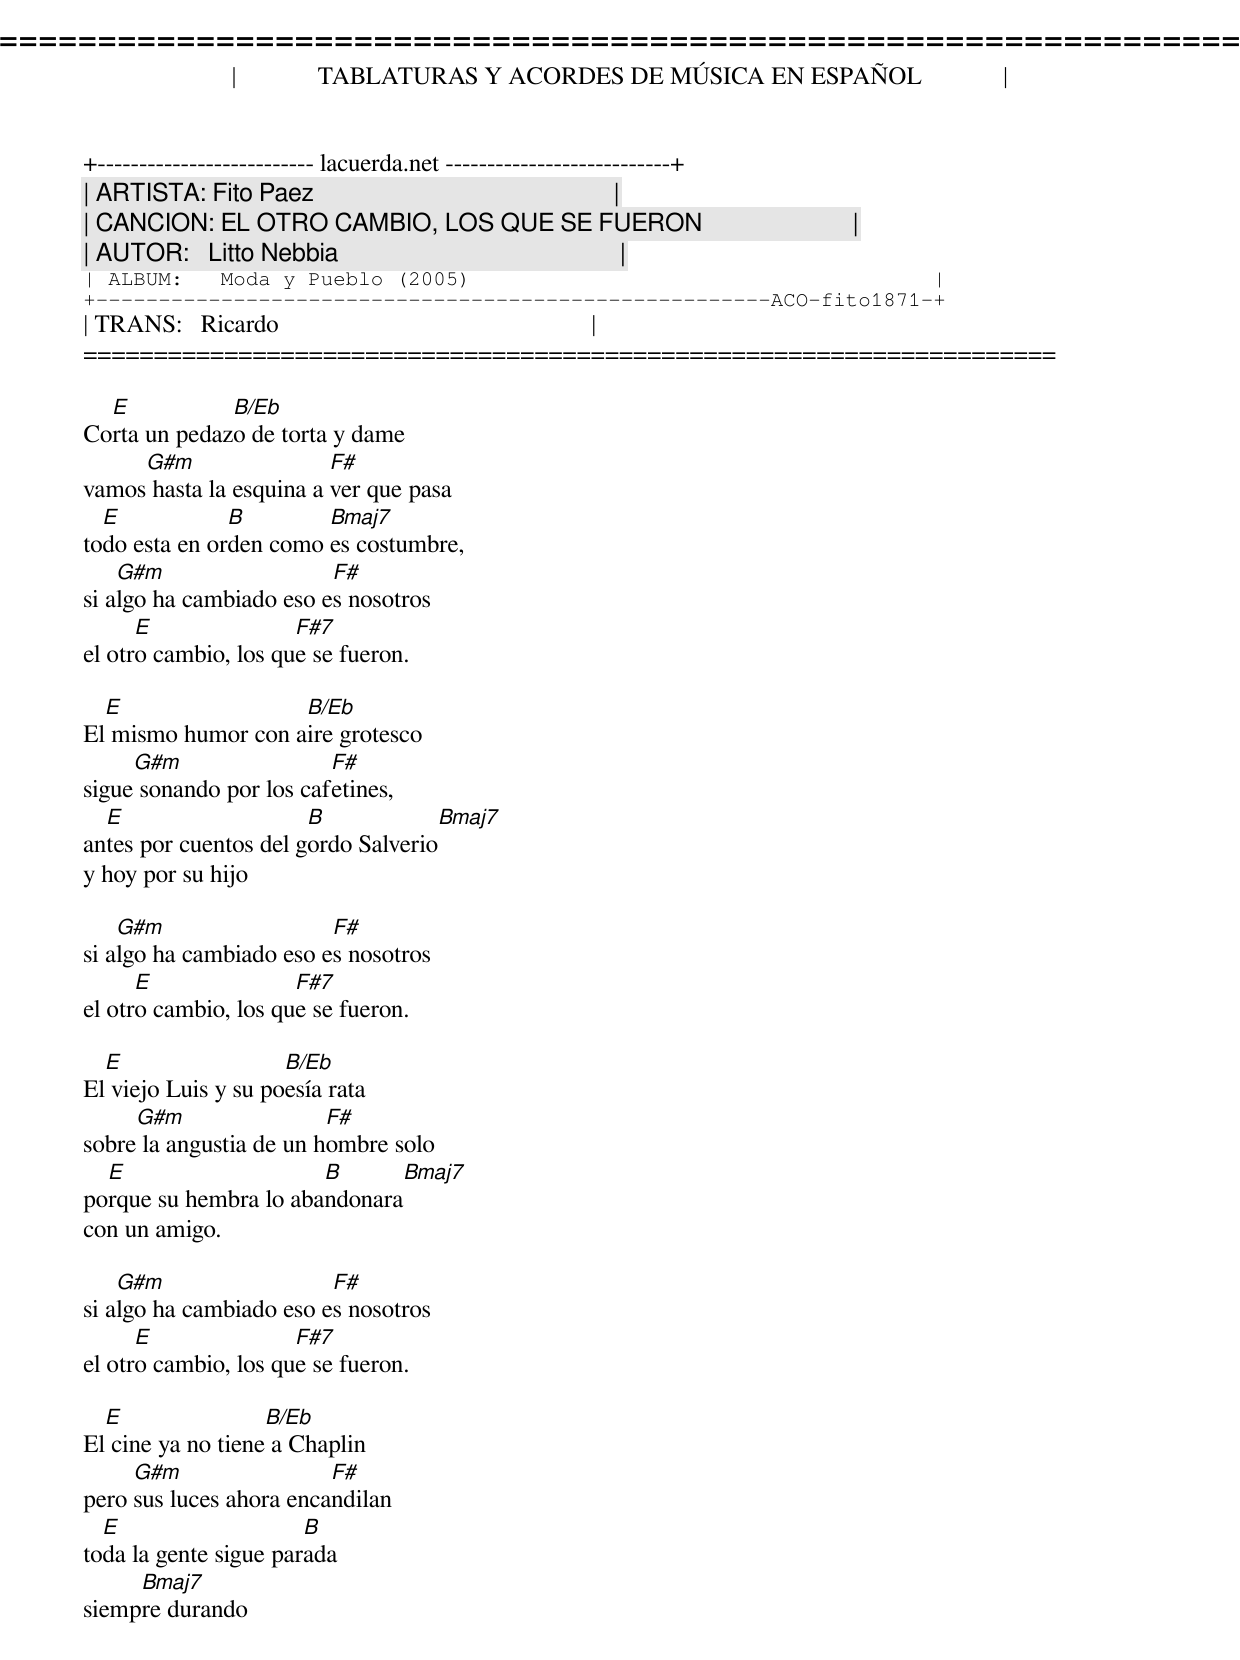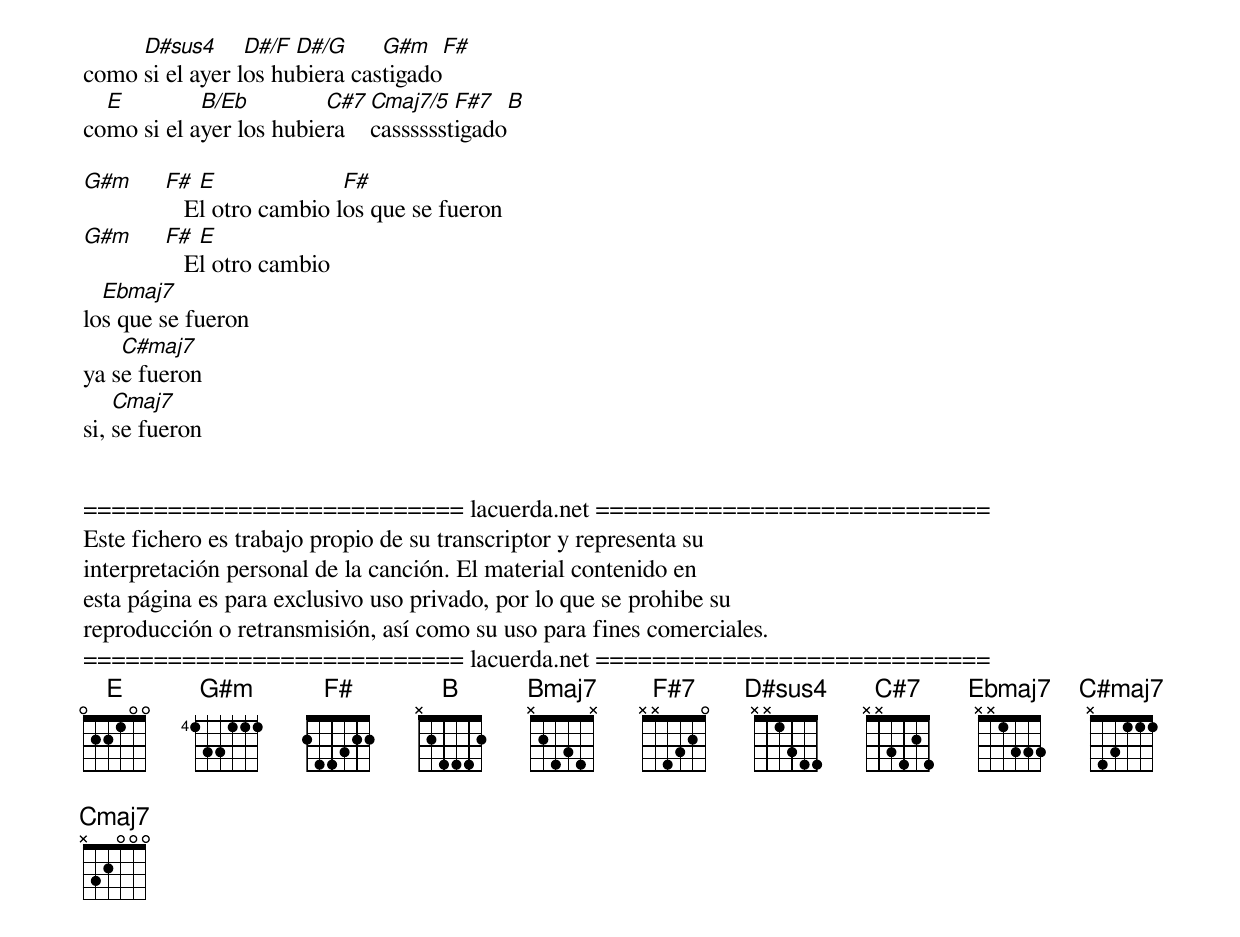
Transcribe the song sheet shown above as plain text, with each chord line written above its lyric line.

=====================================================================
|             TABLATURAS Y ACORDES DE MÚSICA EN ESPAÑOL             |
+-------------------------- lacuerda.net ---------------------------+
| ARTISTA: Fito Paez                                                |
| CANCION: EL OTRO CAMBIO, LOS QUE SE FUERON                        |
| AUTOR:   Litto Nebbia                                             |
| ALBUM:   Moda y Pueblo (2005)                                     |
+------------------------------------------------------ACO-fito1871-+
| TRANS:   Ricardo                                                  |
=====================================================================

  E           B/Eb
Corta un pedazo de torta y dame
     G#m                 F#
vamos hasta la esquina a ver que pasa
  E            B        Bmaj7
todo esta en orden como es costumbre,
    G#m                  F#
si algo ha cambiado eso es nosotros
      E               F#7
el otro cambio, los que se fueron.

  E                 B/Eb
El mismo humor con aire grotesco
     G#m                 F#
sigue sonando por los cafetines,
  E                    B             Bmaj7
antes por cuentos del gordo Salverio
y hoy por su hijo

    G#m                  F#
si algo ha cambiado eso es nosotros
      E               F#7
el otro cambio, los que se fueron.

  E                  B/Eb
El viejo Luis y su poesía rata
     G#m                 F#
sobre la angustia de un hombre solo
  E                    B             Bmaj7
porque su hembra lo abandonara
con un amigo.

    G#m                  F#
si algo ha cambiado eso es nosotros
      E               F#7
el otro cambio, los que se fueron.

  E                B/Eb
El cine ya no tiene a Chaplin
     G#m                 F#
pero sus luces ahora encandilan
  E                    B
toda la gente sigue parada
     Bmaj7
siempre durando
     D#sus4      D#/F D#/G     G#m   F#
como si el ayer los hubiera castigado
  E         B/Eb         C#7   Cmaj7/5  F#7  B
como si el ayer los hubiera    casssssstigado

G#m  F#  E              F#
        El otro cambio los que se fueron
G#m  F#  E
        El otro cambio
  Ebmaj7
los que se fueron
    C#maj7
ya se fueron
    Cmaj7
si, se fueron


=========================== lacuerda.net ============================
Este fichero es trabajo propio de su transcriptor y representa su
interpretación personal de la canción. El material contenido en
esta página es para exclusivo uso privado, por lo que se prohibe su
reproducción o retransmisión, así como su uso para fines comerciales.
=========================== lacuerda.net ============================
